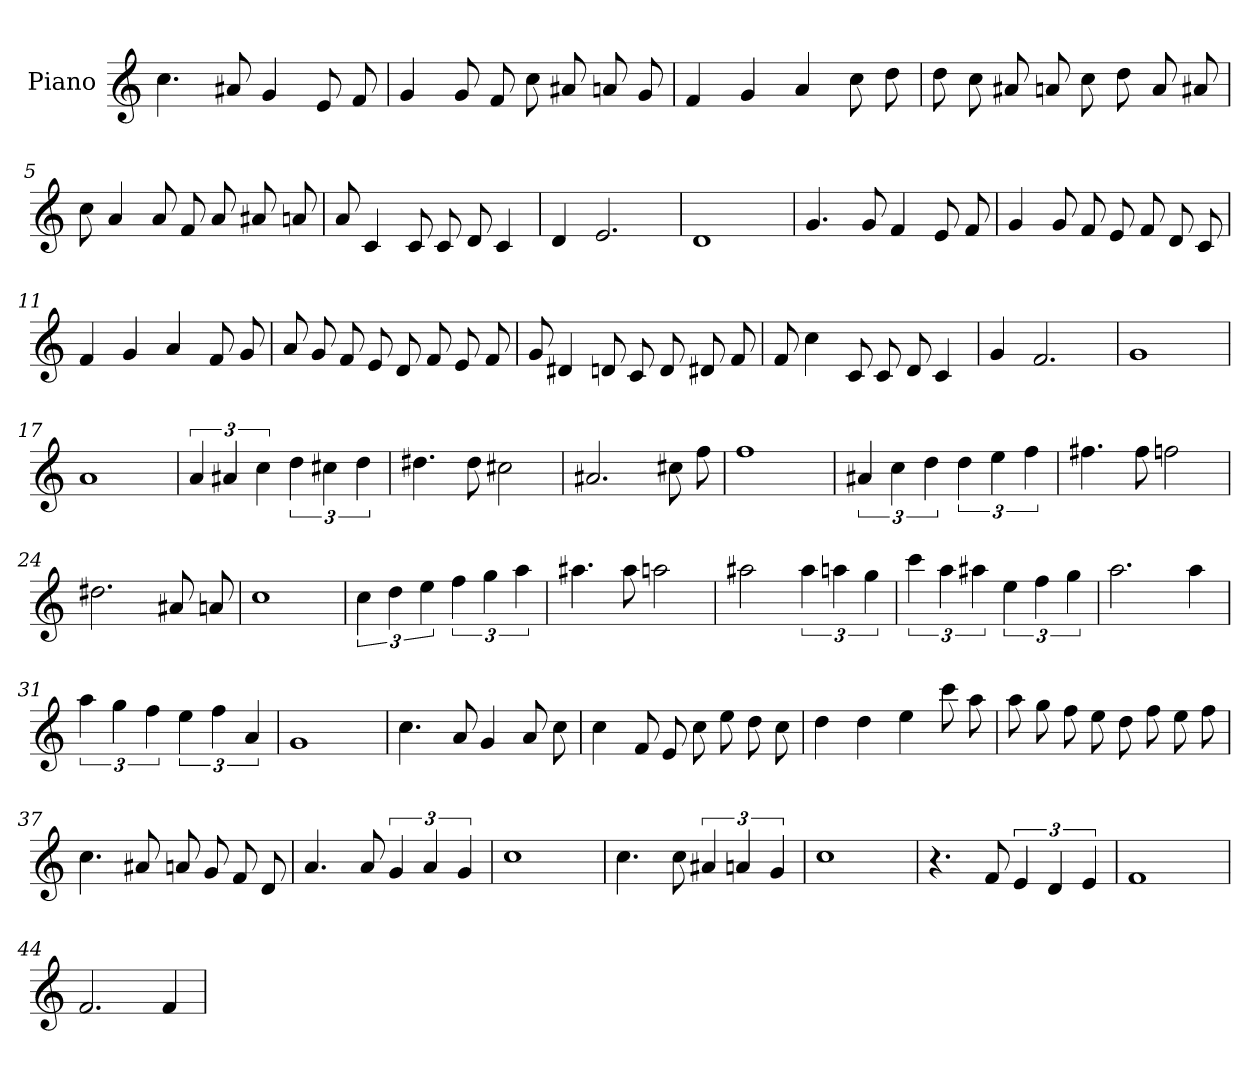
**kern
*part1
*staff1
*I"Piano
*I'Pno.
=1
4.cc
8a#
4g
8e
8f
=2
4g
8g
8f
8cc
8a#
8a
8g
=3
4f
4g
4a
8cc
8dd
=4
8dd
8cc
8a#
8a
8cc
8dd
8a
8a#
=5
8cc
4a
8a
8f
8a
8a#
8a
=6
8a
4c
8c
8c
8d
4c
=7
4d
2.e
=8
1d
=9
4.g
8g
4f
8e
8f
=10
4g
8g
8f
8e
8f
8d
8c
=11
4f
4g
4a
8f
8g
=12
8a
8g
8f
8e
8d
8f
8e
8f
=13
8g
4d#
8d
8c
8d
8d#
8f
=14
8f
4cc
8c
8c
8d
4c
=15
4g
2.f
=16
1g
=17
1a
=18
6a
6a#
6cc
6dd
6cc#
6dd
=19
4.dd#
8dd#
2cc#
=20
2.a#
8cc#
8ff
=21
1ff
=22
6a#
6cc
6dd
6dd
6ee
6ff
=23
4.ff#
8ff#
2ff
=24
2.dd#
8a#
8a
=25
1cc
=26
6cc
6dd
6ee
6ff
6gg
6aa
=27
4.aa#
8aa#
2aa
=28
2aa#
6aa#
6aa
6gg
=29
6ccc
6aa
6aa#
6ee
6ff
6gg
=30
2.aa
4aa
=31
6aa
6gg
6ff
6ee
6ff
6a
=32
1g
=33
4.cc
8a
4g
8a
8cc
=34
4cc
8f
8e
8cc
8ee
8dd
8cc
=35
4dd
4dd
4ee
8ccc
8aa
=36
8aa
8gg
8ff
8ee
8dd
8ff
8ee
8ff
=37
4.cc
8a#
8a
8g
8f
8d
=38
4.a
8a
6g
6a
6g
=39
1cc
=40
4.cc
8cc
6a#
6a
6g
=41
1cc
=42
4.r
8f
6e
6d
6e
=43
1f
=44
2.f
4f
=
*-
